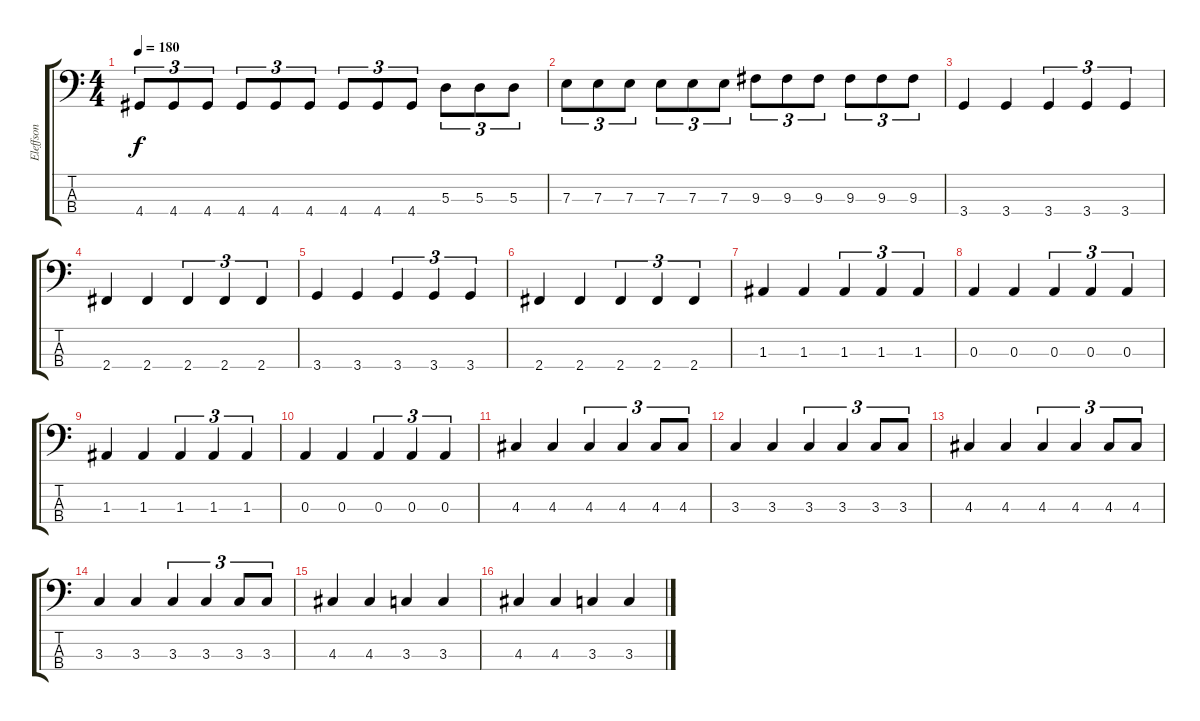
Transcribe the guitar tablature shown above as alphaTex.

\track ("Eleffson" "Eleffson") {instrument electricbassfinger}
\staff {score tabs}
\tuning (G2 D2 A1 E1) {hide}
\ts (4 4)
\tempo 180
\clef f4
\ks c
4.4.8{tu (3 2) dy f} 4.4.8{tu (3 2)} 4.4.8{tu (3 2)} 4.4.8{tu (3 2)} 4.4.8{tu (3 2)} 4.4.8{tu (3 2)} 4.4.8{tu (3 2)} 4.4.8{tu (3 2)} 4.4.8{tu (3 2)} 5.3.8{tu (3 2)} 5.3.8{tu (3 2)} 5.3.8{tu (3 2)} |
7.3.8{tu (3 2)} 7.3.8{tu (3 2)} 7.3.8{tu (3 2)} 7.3.8{tu (3 2)} 7.3.8{tu (3 2)} 7.3.8{tu (3 2)} 9.3.8{tu (3 2)} 9.3.8{tu (3 2)} 9.3.8{tu (3 2)} 9.3.8{tu (3 2)} 9.3.8{tu (3 2)} 9.3.8{tu (3 2)} |
3.4.4 3.4.4 3.4.4{tu (3 2)} 3.4.4{tu (3 2)} 3.4.4{tu (3 2)} |
2.4.4 2.4.4 2.4.4{tu (3 2)} 2.4.4{tu (3 2)} 2.4.4{tu (3 2)} |
3.4.4 3.4.4 3.4.4{tu (3 2)} 3.4.4{tu (3 2)} 3.4.4{tu (3 2)} |
2.4.4 2.4.4 2.4.4{tu (3 2)} 2.4.4{tu (3 2)} 2.4.4{tu (3 2)} |
1.3.4 1.3.4 1.3.4{tu (3 2)} 1.3.4{tu (3 2)} 1.3.4{tu (3 2)} |
0.3.4 0.3.4 0.3.4{tu (3 2)} 0.3.4{tu (3 2)} 0.3.4{tu (3 2)} |
1.3.4 1.3.4 1.3.4{tu (3 2)} 1.3.4{tu (3 2)} 1.3.4{tu (3 2)} |
0.3.4 0.3.4 0.3.4{tu (3 2)} 0.3.4{tu (3 2)} 0.3.4{tu (3 2)} |
4.3.4 4.3.4 4.3.4{tu (3 2)} 4.3.4{tu (3 2)} 4.3.8{tu (3 2)} 4.3.8{tu (3 2)} |
3.3.4 3.3.4 3.3.4{tu (3 2)} 3.3.4{tu (3 2)} 3.3.8{tu (3 2)} 3.3.8{tu (3 2)} |
4.3.4 4.3.4 4.3.4{tu (3 2)} 4.3.4{tu (3 2)} 4.3.8{tu (3 2)} 4.3.8{tu (3 2)} |
3.3.4 3.3.4 3.3.4{tu (3 2)} 3.3.4{tu (3 2)} 3.3.8{tu (3 2)} 3.3.8{tu (3 2)} |
4.3.4 4.3.4 3.3.4 3.3.4 |
4.3.4 4.3.4 3.3.4 3.3.4
